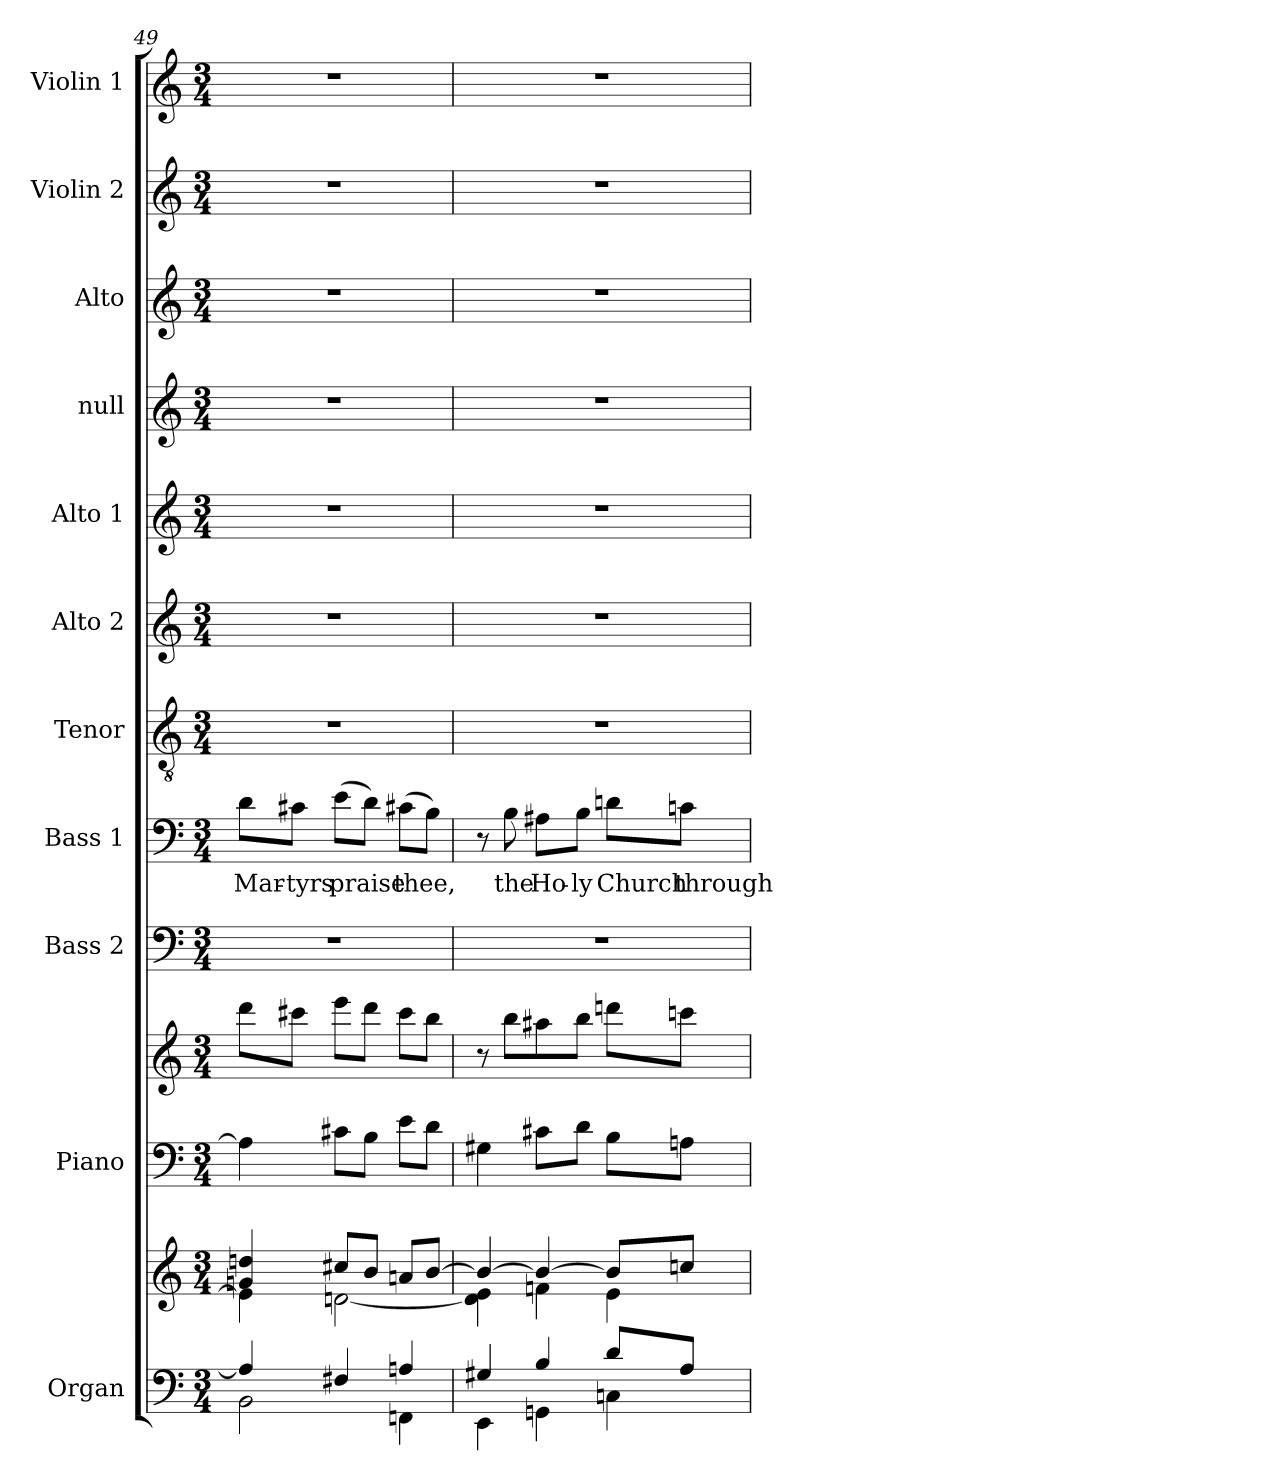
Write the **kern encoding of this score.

**kern	**kern	**kern	**kern	**kern	**kern	**text	**kern	**kern	**kern	**kern	**kern	**kern	**kern
*part11	*part11	*part10	*part10	*part9	*part8	*part8	*part7	*part6	*part5	*part4	*part3	*part2	*part1
*staff13	*staff12	*staff11	*staff10	*staff9	*staff8	*staff8	*staff7	*staff6	*staff5	*staff4	*staff3	*staff2	*staff1
*I"Organ	*	*I"Piano	*	*I"Bass 2	*I"Bass 1	*	*I"Tenor	*I"Alto 2	*I"Alto 1	*I"null	*I"Alto	*I"Violin 2	*I"Violin 1
*I'Org.	*	*	*	*I'B. 2	*I'B. 1	*	*I'T.	*I'A. 2	*I'A. 1	*	*	*I'Vln. 2	*I'Vln. 1
!!LO:PB:g=z
*clefF4	*clefG2	*clefF4	*clefG2	*clefF4	*clefF4	*	*clefGv2	*clefG2	*clefG2	*clefG2	*clefG2	*clefG2	*clefG2
*k[]	*k[]	*k[]	*k[]	*k[]	*k[]	*	*k[]	*k[]	*k[]	*k[]	*k[]	*k[]	*k[]
*M3/4	*M3/4	*M3/4	*M3/4	*M3/4	*M3/4	*	*M3/4	*M3/4	*M3/4	*M3/4	*M3/4	*M3/4	*M3/4
=49	=49	=49	=49	=49	=49	=49	=49	=49	=49	=49	=49	=49	=49
*^	*^	*	*	*	*	*	*	*	*	*	*	*	*
!	!	!	!	!	!	!	!	!LO:LY:b	!	!	!	!	!	!	!
4A#/]	2BB\	4gn/ 4ddn/	4e\]	4A#\]	8ddd\L	2.r	8d\L	Mar-	2.r	2.r	2.r	2.r	2.r	2.r	2.r
!	!	!	!	!	!	!	!	!LO:LY:b	!	!	!	!	!	!	!
.	.	.	.	.	8ccc#X\J	.	8c#X\J	-tyrs	.	.	.	.	.	.	.
!	!	!	!	!	!	!	!	!LO:LY:b	!	!	!	!	!	!	!
4F#X/	.	8cc#X/L	[2dn\	8c#X\L	8eee\L	.	(>8e\L	praise	.	.	.	.	.	.	.
.	.	8b/J	.	8B\J	8ddd\J	.	8d\J)	.	.	.	.	.	.	.	.
!	!	!	!	!	!	!	!	!LO:LY:b	!	!	!	!	!	!	!
4An/	4FFn\	8an/L	.	8e\L	8ccc#i\L	.	(>8c#X\L	thee,	.	.	.	.	.	.	.
.	.	[8b/J	.	8d\J	8bb\J	.	8B\J)	.	.	.	.	.	.	.	.
=50	=50	=50	=50	=50	=50	=50	=50	=50	=50	=50	=50	=50	=50	=50	=50
4G#X/	4EE\	4b/_	4d\] 4e\	4G#X\	8r	2.r	8r	.	2.r	2.r	2.r	2.r	2.r	2.r	2.r
!	!	!	!	!	!	!	!	!LO:LY:b	!	!	!	!	!	!	!
.	.	.	.	.	8bb\L	.	8B\	the	.	.	.	.	.	.	.
!	!	!	!	!	!	!	!	!LO:LY:b	!	!	!	!	!	!	!
4B/	4GGn\	4b/_	4fn\	8c#X\L	8aa#X\	.	8A#X\L	Ho-	.	.	.	.	.	.	.
!	!	!	!	!	!	!	!	!LO:LY:b	!	!	!	!	!	!	!
.	.	.	.	8d\J	8bb\J	.	8B\J	-ly	.	.	.	.	.	.	.
!	!	!	!	!	!	!	!	!LO:LY:b	!	!	!	!	!	!	!
8d/L	4Cn\	8b/L]	4e\	8B\L	8dddn\L	.	8dn\L	Church	.	.	.	.	.	.	.
!	!	!	!	!	!	!	!	!LO:LY:b	!	!	!	!	!	!	!
8A/J	.	8ccn/J	.	8An\J	8cccn\J	.	8cn\J	through-	.	.	.	.	.	.	.
*v	*v	*	*	*	*	*	*	*	*	*	*	*	*	*	*
*	*v	*v	*	*	*	*	*	*	*	*	*	*	*	*
=	=	=	=	=	=	=	=	=	=	=	=	=	=
*-	*-	*-	*-	*-	*-	*-	*-	*-	*-	*-	*-	*-	*-
